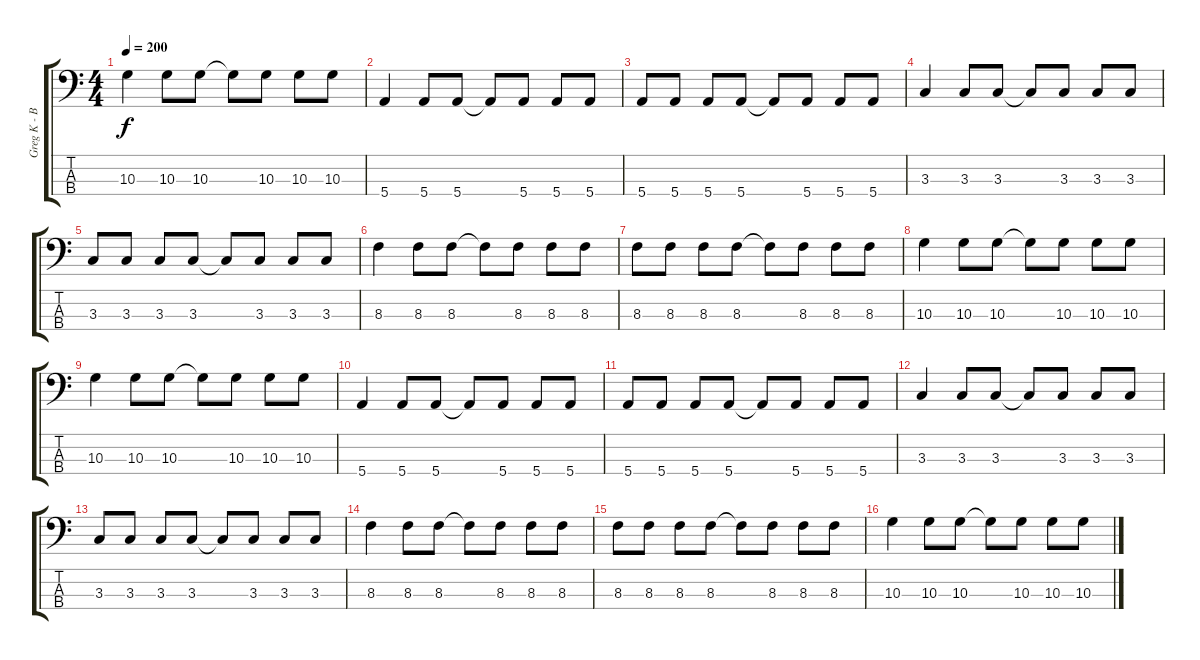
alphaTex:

\track ("Greg K - Bass" "Greg K - B") {instrument electricbasspick}
\staff {score tabs}
\tuning (G2 D2 A1 E1) {hide}
\ts (4 4)
\tempo 200
\clef f4
\ks c
10.3.4{dy f} 10.3.8 10.3.8 10.3{t}.8 10.3.8 10.3.8 10.3.8 |
5.4.4 5.4.8 5.4.8 5.4{t}.8 5.4.8 5.4.8 5.4.8 |
5.4.8 5.4.8 5.4.8 5.4.8 5.4{t}.8 5.4.8 5.4.8 5.4.8 |
3.3.4 3.3.8 3.3.8 3.3{t}.8 3.3.8 3.3.8 3.3.8 |
3.3.8 3.3.8 3.3.8 3.3.8 3.3{t}.8 3.3.8 3.3.8 3.3.8 |
8.3.4 8.3.8 8.3.8 8.3{t}.8 8.3.8 8.3.8 8.3.8 |
8.3.8 8.3.8 8.3.8 8.3.8 8.3{t}.8 8.3.8 8.3.8 8.3.8 |
10.3.4 10.3.8 10.3.8 10.3{t}.8 10.3.8 10.3.8 10.3.8 |
10.3.4 10.3.8 10.3.8 10.3{t}.8 10.3.8 10.3.8 10.3.8 |
5.4.4 5.4.8 5.4.8 5.4{t}.8 5.4.8 5.4.8 5.4.8 |
5.4.8 5.4.8 5.4.8 5.4.8 5.4{t}.8 5.4.8 5.4.8 5.4.8 |
3.3.4 3.3.8 3.3.8 3.3{t}.8 3.3.8 3.3.8 3.3.8 |
3.3.8 3.3.8 3.3.8 3.3.8 3.3{t}.8 3.3.8 3.3.8 3.3.8 |
8.3.4 8.3.8 8.3.8 8.3{t}.8 8.3.8 8.3.8 8.3.8 |
8.3.8 8.3.8 8.3.8 8.3.8 8.3{t}.8 8.3.8 8.3.8 8.3.8 |
10.3.4 10.3.8 10.3.8 10.3{t}.8 10.3.8 10.3.8 10.3.8
